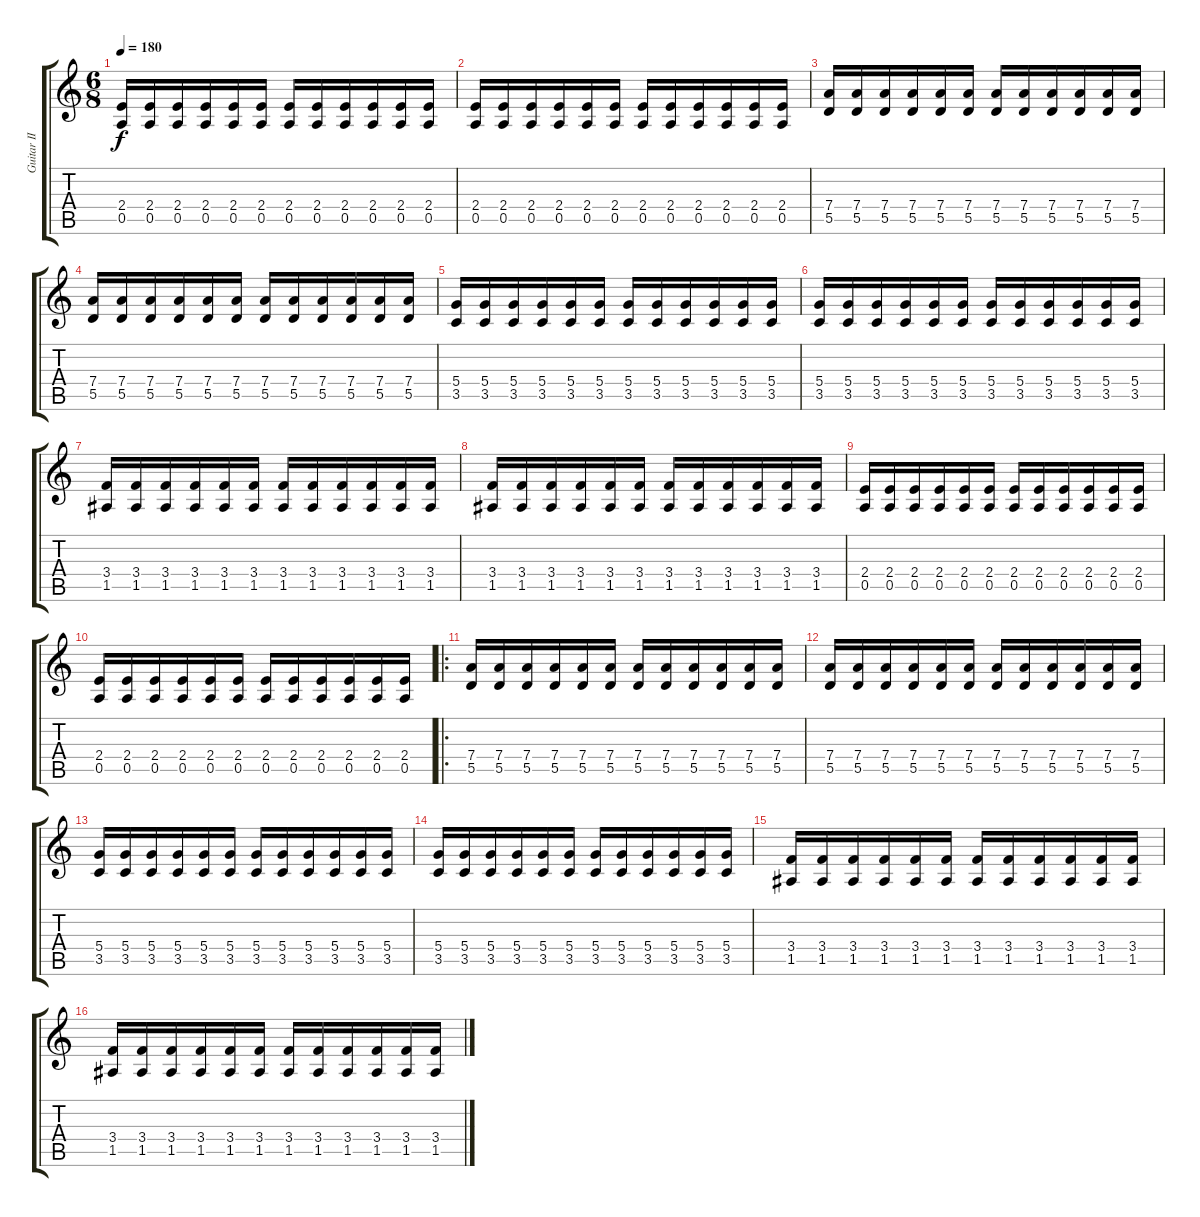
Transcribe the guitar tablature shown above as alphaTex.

\track ("Guitar II" "Guitar II") {instrument distortionguitar}
\staff {score tabs}
\tuning (E4 B3 G3 D3 A2 E2) {hide}
\ts (6 8)
\tempo 180
\clef g2
\ks c
(2.4 0.5).16{dy f} (2.4 0.5).16 (2.4 0.5).16 (2.4 0.5).16 (2.4 0.5).16 (2.4 0.5).16 (2.4 0.5).16 (2.4 0.5).16 (2.4 0.5).16 (2.4 0.5).16 (2.4 0.5).16 (2.4 0.5).16 |
(2.4 0.5).16 (2.4 0.5).16 (2.4 0.5).16 (2.4 0.5).16 (2.4 0.5).16 (2.4 0.5).16 (2.4 0.5).16 (2.4 0.5).16 (2.4 0.5).16 (2.4 0.5).16 (2.4 0.5).16 (2.4 0.5).16 |
(7.4 5.5).16 (7.4 5.5).16 (7.4 5.5).16 (7.4 5.5).16 (7.4 5.5).16 (7.4 5.5).16 (7.4 5.5).16 (7.4 5.5).16 (7.4 5.5).16 (7.4 5.5).16 (7.4 5.5).16 (7.4 5.5).16 |
(7.4 5.5).16 (7.4 5.5).16 (7.4 5.5).16 (7.4 5.5).16 (7.4 5.5).16 (7.4 5.5).16 (7.4 5.5).16 (7.4 5.5).16 (7.4 5.5).16 (7.4 5.5).16 (7.4 5.5).16 (7.4 5.5).16 |
(5.4 3.5).16 (5.4 3.5).16 (5.4 3.5).16 (5.4 3.5).16 (5.4 3.5).16 (5.4 3.5).16 (5.4 3.5).16 (5.4 3.5).16 (5.4 3.5).16 (5.4 3.5).16 (5.4 3.5).16 (5.4 3.5).16 |
(5.4 3.5).16 (5.4 3.5).16 (5.4 3.5).16 (5.4 3.5).16 (5.4 3.5).16 (5.4 3.5).16 (5.4 3.5).16 (5.4 3.5).16 (5.4 3.5).16 (5.4 3.5).16 (5.4 3.5).16 (5.4 3.5).16 |
(3.4 1.5).16 (3.4 1.5).16 (3.4 1.5).16 (3.4 1.5).16 (3.4 1.5).16 (3.4 1.5).16 (3.4 1.5).16 (3.4 1.5).16 (3.4 1.5).16 (3.4 1.5).16 (3.4 1.5).16 (3.4 1.5).16 |
(3.4 1.5).16 (3.4 1.5).16 (3.4 1.5).16 (3.4 1.5).16 (3.4 1.5).16 (3.4 1.5).16 (3.4 1.5).16 (3.4 1.5).16 (3.4 1.5).16 (3.4 1.5).16 (3.4 1.5).16 (3.4 1.5).16 |
(2.4 0.5).16 (2.4 0.5).16 (2.4 0.5).16 (2.4 0.5).16 (2.4 0.5).16 (2.4 0.5).16 (2.4 0.5).16 (2.4 0.5).16 (2.4 0.5).16 (2.4 0.5).16 (2.4 0.5).16 (2.4 0.5).16 |
(2.4 0.5).16 (2.4 0.5).16 (2.4 0.5).16 (2.4 0.5).16 (2.4 0.5).16 (2.4 0.5).16 (2.4 0.5).16 (2.4 0.5).16 (2.4 0.5).16 (2.4 0.5).16 (2.4 0.5).16 (2.4 0.5).16 |
\ro
(7.4 5.5).16 (7.4 5.5).16 (7.4 5.5).16 (7.4 5.5).16 (7.4 5.5).16 (7.4 5.5).16 (7.4 5.5).16 (7.4 5.5).16 (7.4 5.5).16 (7.4 5.5).16 (7.4 5.5).16 (7.4 5.5).16 |
(7.4 5.5).16 (7.4 5.5).16 (7.4 5.5).16 (7.4 5.5).16 (7.4 5.5).16 (7.4 5.5).16 (7.4 5.5).16 (7.4 5.5).16 (7.4 5.5).16 (7.4 5.5).16 (7.4 5.5).16 (7.4 5.5).16 |
(5.4 3.5).16 (5.4 3.5).16 (5.4 3.5).16 (5.4 3.5).16 (5.4 3.5).16 (5.4 3.5).16 (5.4 3.5).16 (5.4 3.5).16 (5.4 3.5).16 (5.4 3.5).16 (5.4 3.5).16 (5.4 3.5).16 |
(5.4 3.5).16 (5.4 3.5).16 (5.4 3.5).16 (5.4 3.5).16 (5.4 3.5).16 (5.4 3.5).16 (5.4 3.5).16 (5.4 3.5).16 (5.4 3.5).16 (5.4 3.5).16 (5.4 3.5).16 (5.4 3.5).16 |
(3.4 1.5).16 (3.4 1.5).16 (3.4 1.5).16 (3.4 1.5).16 (3.4 1.5).16 (3.4 1.5).16 (3.4 1.5).16 (3.4 1.5).16 (3.4 1.5).16 (3.4 1.5).16 (3.4 1.5).16 (3.4 1.5).16 |
(3.4 1.5).16 (3.4 1.5).16 (3.4 1.5).16 (3.4 1.5).16 (3.4 1.5).16 (3.4 1.5).16 (3.4 1.5).16 (3.4 1.5).16 (3.4 1.5).16 (3.4 1.5).16 (3.4 1.5).16 (3.4 1.5).16
